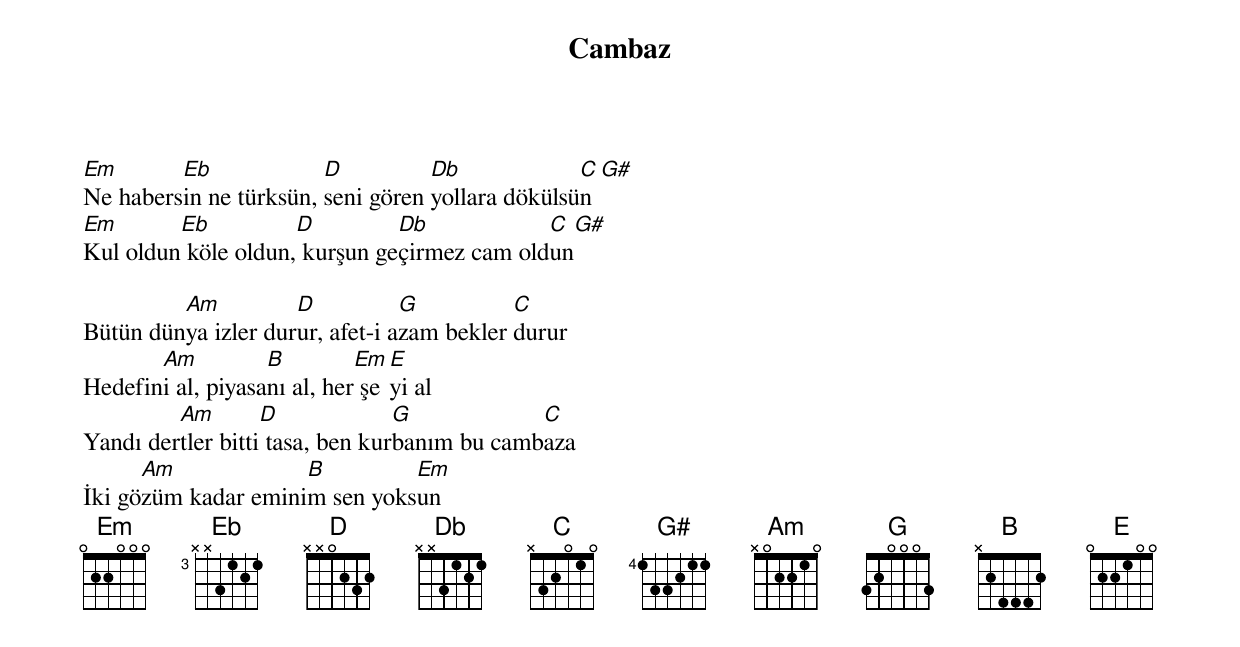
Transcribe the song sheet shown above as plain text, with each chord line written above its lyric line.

{title: Cambaz}
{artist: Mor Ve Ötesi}

Em       Eb             D          Db             C G#
Ne habersin ne türksün, seni gören yollara dökülsün
Em       Eb          D         Db            C G#
Kul oldun köle oldun, kurşun geçirmez cam oldun

         Am          D           G          C
Bütün dünya izler durur, afet-i azam bekler durur
       Am          B         Em E
Hedefini al, piyasanı al, her şeyi al
         Am        D             G            C
Yandı dertler bitti tasa, ben kurbanım bu cambaza
      Am             B         Em
İki gözüm kadar eminim sen yoksun
